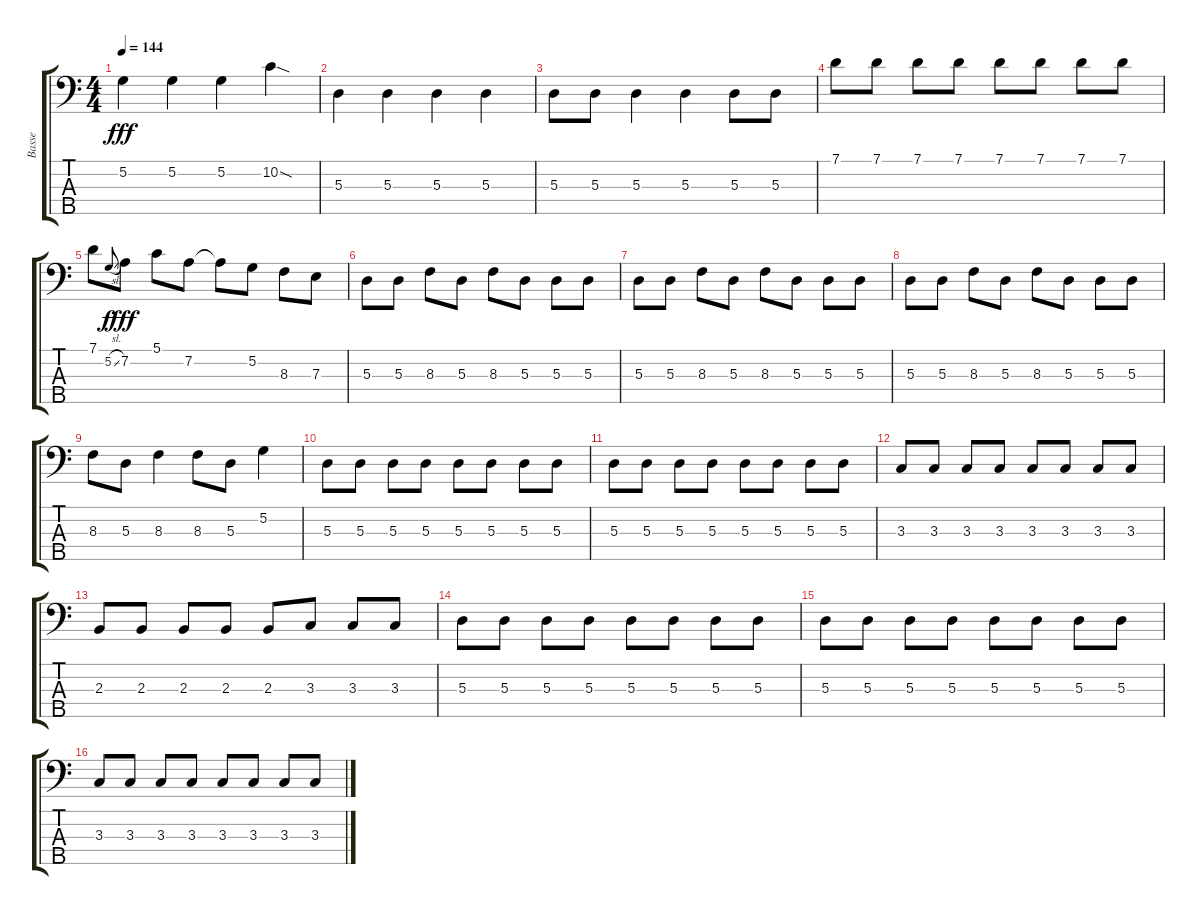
\track ("Basse" "Basse") {instrument slapbass2}
\staff {score tabs}
\tuning (G2 D2 A1 E1 B0) {hide}
\ts (4 4)
\tempo 144
\clef f4
\ks c
5.2.4{dy fff} 5.2.4 5.2.4 10.2{sod}.4 |
5.3.4 5.3.4 5.3.4 5.3.4 |
5.3.8 5.3.8 5.3.4 5.3.4 5.3.8 5.3.8 |
7.1.8 7.1.8 7.1.8 7.1.8 7.1.8 7.1.8 7.1.8 7.1.8 |
7.1.8 5.2{sl}.8{gr onbeat dy f} 7.2.8{dy fff} 5.1.8 7.2.8 7.2{t}.8 5.2.8 8.3.8 7.3.8 |
5.3.8 5.3.8 8.3.8 5.3.8 8.3.8 5.3.8 5.3.8 5.3.8 |
5.3.8 5.3.8 8.3.8 5.3.8 8.3.8 5.3.8 5.3.8 5.3.8 |
5.3.8 5.3.8 8.3.8 5.3.8 8.3.8 5.3.8 5.3.8 5.3.8 |
8.3.8 5.3.8 8.3.4 8.3.8 5.3.8 5.2.4 |
5.3.8 5.3.8 5.3.8 5.3.8 5.3.8 5.3.8 5.3.8 5.3.8 |
5.3.8 5.3.8 5.3.8 5.3.8 5.3.8 5.3.8 5.3.8 5.3.8 |
3.3.8 3.3.8 3.3.8 3.3.8 3.3.8 3.3.8 3.3.8 3.3.8 |
2.3.8 2.3.8 2.3.8 2.3.8 2.3.8 3.3.8 3.3.8 3.3.8 |
5.3.8 5.3.8 5.3.8 5.3.8 5.3.8 5.3.8 5.3.8 5.3.8 |
5.3.8 5.3.8 5.3.8 5.3.8 5.3.8 5.3.8 5.3.8 5.3.8 |
3.3.8 3.3.8 3.3.8 3.3.8 3.3.8 3.3.8 3.3.8 3.3.8
